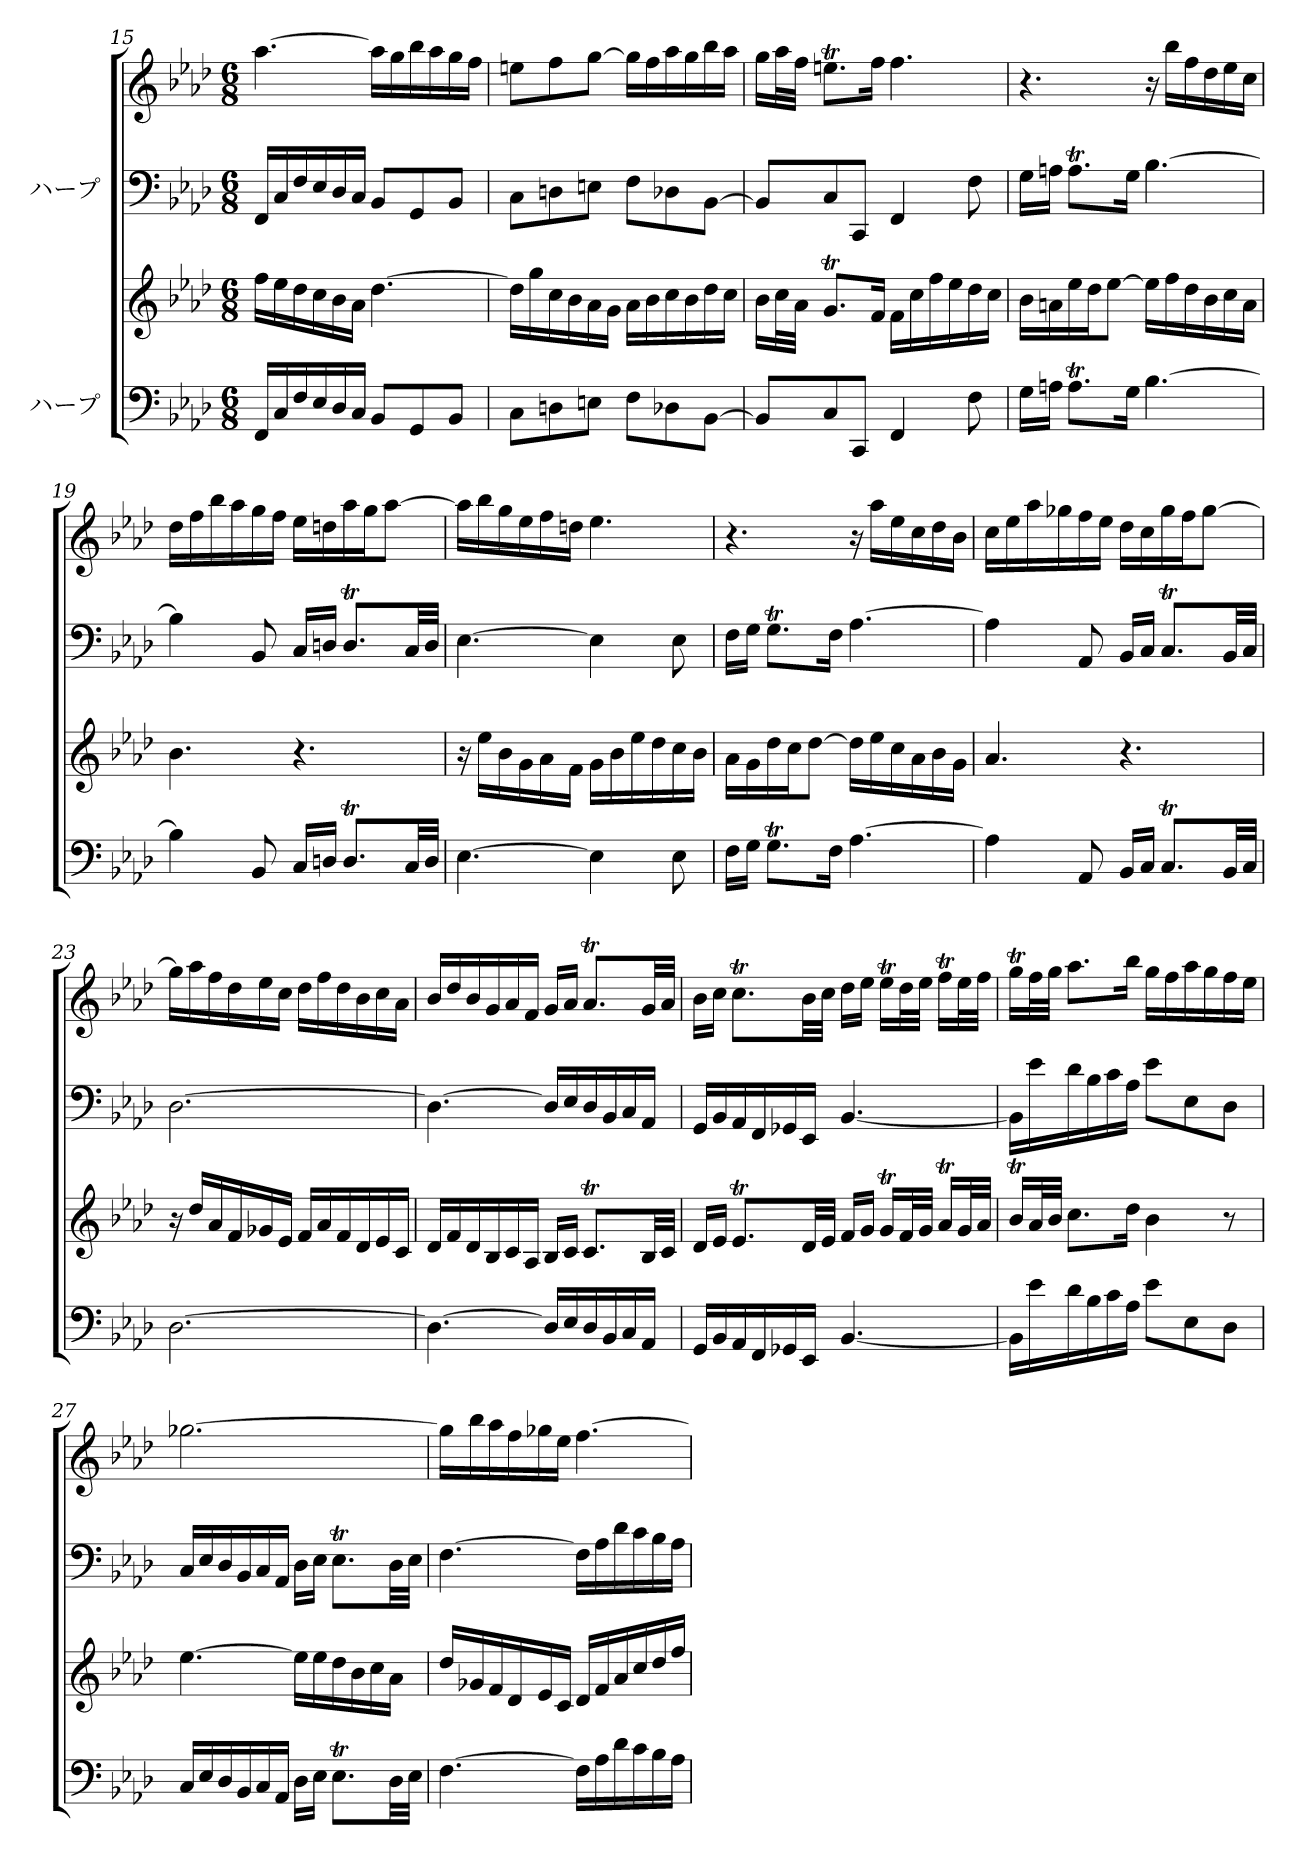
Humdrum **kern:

**kern	**kern	**kern	**kern
*part2	*part2	*part1	*part1
*staff4	*staff3	*staff2	*staff1
*I"ハープ	*	*I"ハープ	*
*clefF4	*clefG2	*clefF4	*clefG2
*k[b-e-a-d-]	*k[b-e-a-d-]	*k[b-e-a-d-]	*k[b-e-a-d-]
*M6/8	*M6/8	*M6/8	*M6/8
=15	=15	=15	=15
16FF/LL	16ff\LL	16FF/LL	[4.aa-\
16C/	16ee-\	16C/	.
16F/	16dd-\	16F/	.
16E-/	16cc\	16E-/	.
16D-/	16b-\	16D-/	.
16C/JJ	16a-\JJ	16C/JJ	.
8BB-/L	[4.dd-\	8BB-/L	16aa-\LL]
.	.	.	16gg\
8GG/	.	8GG/	16bb-\
.	.	.	16aa-\
8BB-/J	.	8BB-/J	16gg\
.	.	.	16ff\JJ
!!LO:PB:g=z
=16	=16	=16	=16
8C\L	16dd-\LL]	8C\L	8een\L
.	16gg\	.	.
8Dn\	16cc\	8Dn\	8ff\
.	16b-\	.	.
8En\J	16a-\	8En\J	[8gg\J
.	16g\JJ	.	.
8F\L	16a-\LL	8F\L	16gg\LL]
.	16b-\	.	16ff\
8D-X\	16cc\	8D-X\	16aa-\
.	16b-\	.	16gg\
[8BB-\J	16dd-\	[8BB-\J	16bb-\
.	16cc\JJ	.	16aa-\JJ
=17	=17	=17	=17
8BB-/L]	16b-\LL	8BB-/L]	16gg\LL
.	32cc\L	.	32aa-\L
.	32a-\JJJ	.	32ff\JJJ
8C/	8.gt/L	8C/	8.eent\L
8CC/J	.	8CC/J	.
.	16f/Jk	.	16ff\Jk
4FF/	16f\LL	4FF/	4.ff\
.	16cc\	.	.
.	16ff\	.	.
.	16ee-\	.	.
8F\	16dd-\	8F\	.
.	16cc\JJ	.	.
=18	=18	=18	=18
16G\LL	16b-\LL	16G\LL	4.r
16An\JJ	16an\	16An\JJ	.
8.At\L	16ee-\	8.At\L	.
.	16dd-\J	.	.
.	[8ee-\J	.	.
16G\Jk	.	16G\Jk	.
[4.B-\	16ee-\LL]	[4.B-\	16r
.	16ff\	.	16bb-\LL
.	16dd-\	.	16ff\
.	16b-\	.	16dd-\
.	16cc\	.	16ee-\
.	16a\JJ	.	16cc\JJ
!!LO:LB:g=z
=19	=19	=19	=19
4B-\]	4.b-\	4B-\]	16dd-\LL
.	.	.	16ff\
.	.	.	16bb-\
.	.	.	16aa-\
8BB-/	.	8BB-/	16gg\
.	.	.	16ff\JJ
16C/LL	4.r	16C/LL	16ee-\LL
16Dn/JJ	.	16Dn/JJ	16ddn\
8.Dt/L	.	8.Dt/L	16aa-\
.	.	.	16gg\J
.	.	.	[8aa-\J
32C/LL	.	32C/LL	.
32D/JJJ	.	32D/JJJ	.
=20	=20	=20	=20
[4.E-\	16r	[4.E-\	16aa-\LL]
.	16ee-\LL	.	16bb-\
.	16b-\	.	16gg\
.	16g\	.	16ee-\
.	16a-\	.	16ff\
.	16f\JJ	.	16ddn\JJ
4E-\]	16g\LL	4E-\]	4.ee-\
.	16b-\	.	.
.	16ee-\	.	.
.	16dd-\	.	.
8E-\	16cc\	8E-\	.
.	16b-\JJ	.	.
=21	=21	=21	=21
16F\LL	16a-\LL	16F\LL	4.r
16G\JJ	16g\	16G\JJ	.
8.Gt\L	16dd-\	8.Gt\L	.
.	16cc\J	.	.
.	[8dd-\J	.	.
16F\Jk	.	16F\Jk	.
[4.A-\	16dd-\LL]	[4.A-\	16r
.	16ee-\	.	16aa-\LL
.	16cc\	.	16ee-\
.	16a-\	.	16cc\
.	16b-\	.	16dd-\
.	16g\JJ	.	16b-\JJ
!!LO:LB:g=z
=22	=22	=22	=22
4A-\]	4.a-/	4A-\]	16cc\LL
.	.	.	16ee-\
.	.	.	16aa-\
.	.	.	16gg-X\
8AA-/	.	8AA-/	16ff\
.	.	.	16ee-\JJ
16BB-/LL	4.r	16BB-/LL	16dd-\LL
16C/JJ	.	16C/JJ	16cc\
8.Ct/L	.	8.Ct/L	16gg-\
.	.	.	16ff\J
.	.	.	[8gg-\J
32BB-/LL	.	32BB-/LL	.
32C/JJJ	.	32C/JJJ	.
=23	=23	=23	=23
[2.D-\	16r	[2.D-\	16gg-\LL]
.	16dd-/LL	.	16aa-\
.	16a-/	.	16ff\
.	16f/	.	16dd-\
.	16g-X/	.	16ee-\
.	16e-/JJ	.	16cc\JJ
.	16f/LL	.	16dd-\LL
.	16a-/	.	16ff\
.	16f/	.	16dd-\
.	16d-/	.	16b-\
.	16e-/	.	16cc\
.	16c/JJ	.	16a-\JJ
=24	=24	=24	=24
4.D-\_	16d-/LL	4.D-\_	16b-/LL
.	16f/	.	16dd-/
.	16d-/	.	16b-/
.	16B-/	.	16g/
.	16c/	.	16a-/
.	16A-/JJ	.	16f/JJ
16D-/LL]	16B-/LL	16D-/LL]	16g/LL
16E-/	16c/JJ	16E-/	16a-/JJ
16D-/	8.ct/L	16D-/	8.a-T/L
16BB-/	.	16BB-/	.
16C/	.	16C/	.
16AA-/JJ	32B-/LL	16AA-/JJ	32g/LL
.	32c/JJJ	.	32a-/JJJ
!!LO:PB:g=z
=25	=25	=25	=25
16GG/LL	16d-/LL	16GG/LL	16b-\LL
16BB-/	16e-/JJ	16BB-/	16cc\JJ
16AA-/	8.e-T/L	16AA-/	8.cct\L
16FF/	.	16FF/	.
16GG-X/	.	16GG-X/	.
16EE-/JJ	32d-/LL	16EE-/JJ	32b-\LL
.	32e-/JJJ	.	32cc\JJJ
[4.BB-/	16f/LL	[4.BB-/	16dd-\LL
.	16g/JJ	.	16ee-\JJ
.	16gt/LL	.	16ee-T\LL
.	32f/L	.	32dd-\L
.	32g/JJJ	.	32ee-\JJJ
.	16a-T/LL	.	16ffT\LL
.	32g/L	.	32ee-\L
.	32a-/JJJ	.	32ff\JJJ
=26	=26	=26	=26
16BB-\LL]	16b-T/LL	16BB-\LL]	16ggt\LL
16e-\	32a-/L	16e-\	32ff\L
.	32b-/JJJ	.	32gg\JJJ
16d-\	8.cc\L	16d-\	8.aa-\L
16B-\	.	16B-\	.
16c\	.	16c\	.
16A-\JJ	16dd-\Jk	16A-\JJ	16bb-\Jk
8e-\L	4b-\	8e-\L	16gg\LL
.	.	.	16ff\
8E-\	.	8E-\	16aa-\
.	.	.	16gg\
8D-\J	8r	8D-\J	16ff\
.	.	.	16ee-\JJ
=27	=27	=27	=27
16C/LL	[4.ee-\	16C/LL	[2.gg-X\
16E-/	.	16E-/	.
16D-/	.	16D-/	.
16BB-/	.	16BB-/	.
16C/	.	16C/	.
16AA-/JJ	.	16AA-/JJ	.
16D-\LL	16ee-\LL]	16D-\LL	.
16E-\JJ	16ee-\	16E-\JJ	.
8.E-T\L	16dd-\	8.E-T\L	.
.	16b-\	.	.
.	16cc\	.	.
32D-\LL	16a-\JJ	32D-\LL	.
32E-\JJJ	.	32E-\JJJ	.
!!LO:LB:g=z
=28	=28	=28	=28
[4.F\	16dd-/LL	[4.F\	16gg-\LL]
.	16g-X/	.	16bb-\
.	16f/	.	16aa-\
.	16d-/	.	16ff\
.	16e-/	.	16gg-X\
.	16c/JJ	.	16ee-\JJ
16F\LL]	16d-/LL	16F\LL]	[4.ff\
16A-\	16f/	16A-\	.
16d-\	16a-/	16d-\	.
16c\	16cc/	16c\	.
16B-\	16dd-/	16B-\	.
16A-\JJ	16ff/JJ	16A-\JJ	.
=	=	=	=
*-	*-	*-	*-
